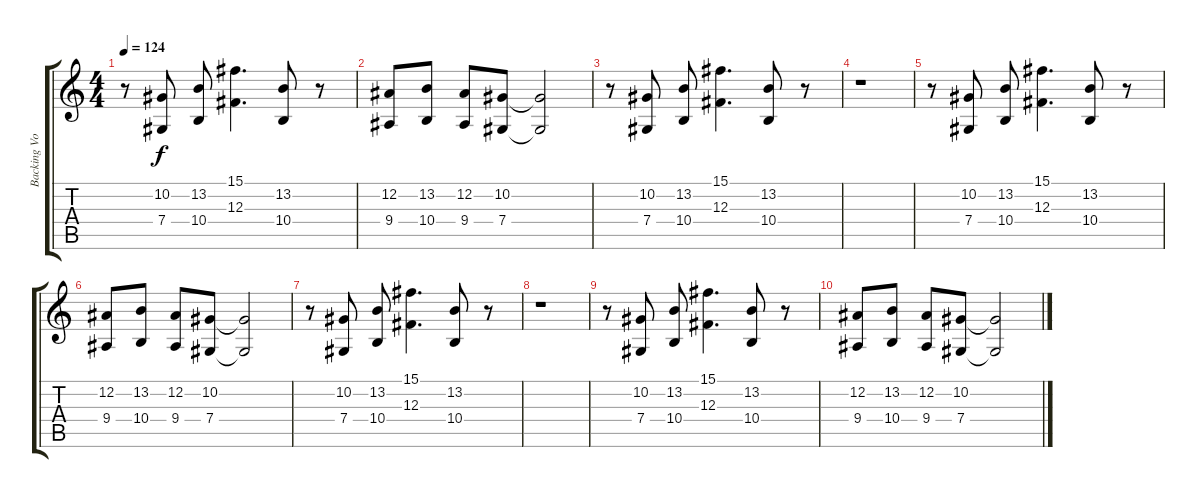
\track ("Backing Vocals" "Backing Vo") {instrument choiraahs}
\staff {score tabs}
\tuning (Eb4 Bb3 Gb3 Db3 Ab2 Eb2) {hide}
\ts (4 4)
\tempo 124
\clef g2
\ks c
r.8{dy f} (10.2 7.4).8 (13.2 10.4).8 (15.1 12.3).4{d} (13.2 10.4).8 r.8 |
(12.2 9.4).8 (13.2 10.4).8 (12.2 9.4).8 (10.2 7.4).8 (10.2{t} 7.4{t}).2 |
r.8 (10.2 7.4).8 (13.2 10.4).8 (15.1 12.3).4{d} (13.2 10.4).8 r.8 |
r.1 |
r.8 (10.2 7.4).8 (13.2 10.4).8 (15.1 12.3).4{d} (13.2 10.4).8 r.8 |
(12.2 9.4).8 (13.2 10.4).8 (12.2 9.4).8 (10.2 7.4).8 (10.2{t} 7.4{t}).2 |
r.8 (10.2 7.4).8 (13.2 10.4).8 (15.1 12.3).4{d} (13.2 10.4).8 r.8 |
r.1 |
r.8 (10.2 7.4).8 (13.2 10.4).8 (15.1 12.3).4{d} (13.2 10.4).8 r.8 |
(12.2 9.4).8 (13.2 10.4).8 (12.2 9.4).8 (10.2 7.4).8 (10.2{t} 7.4{t}).2
